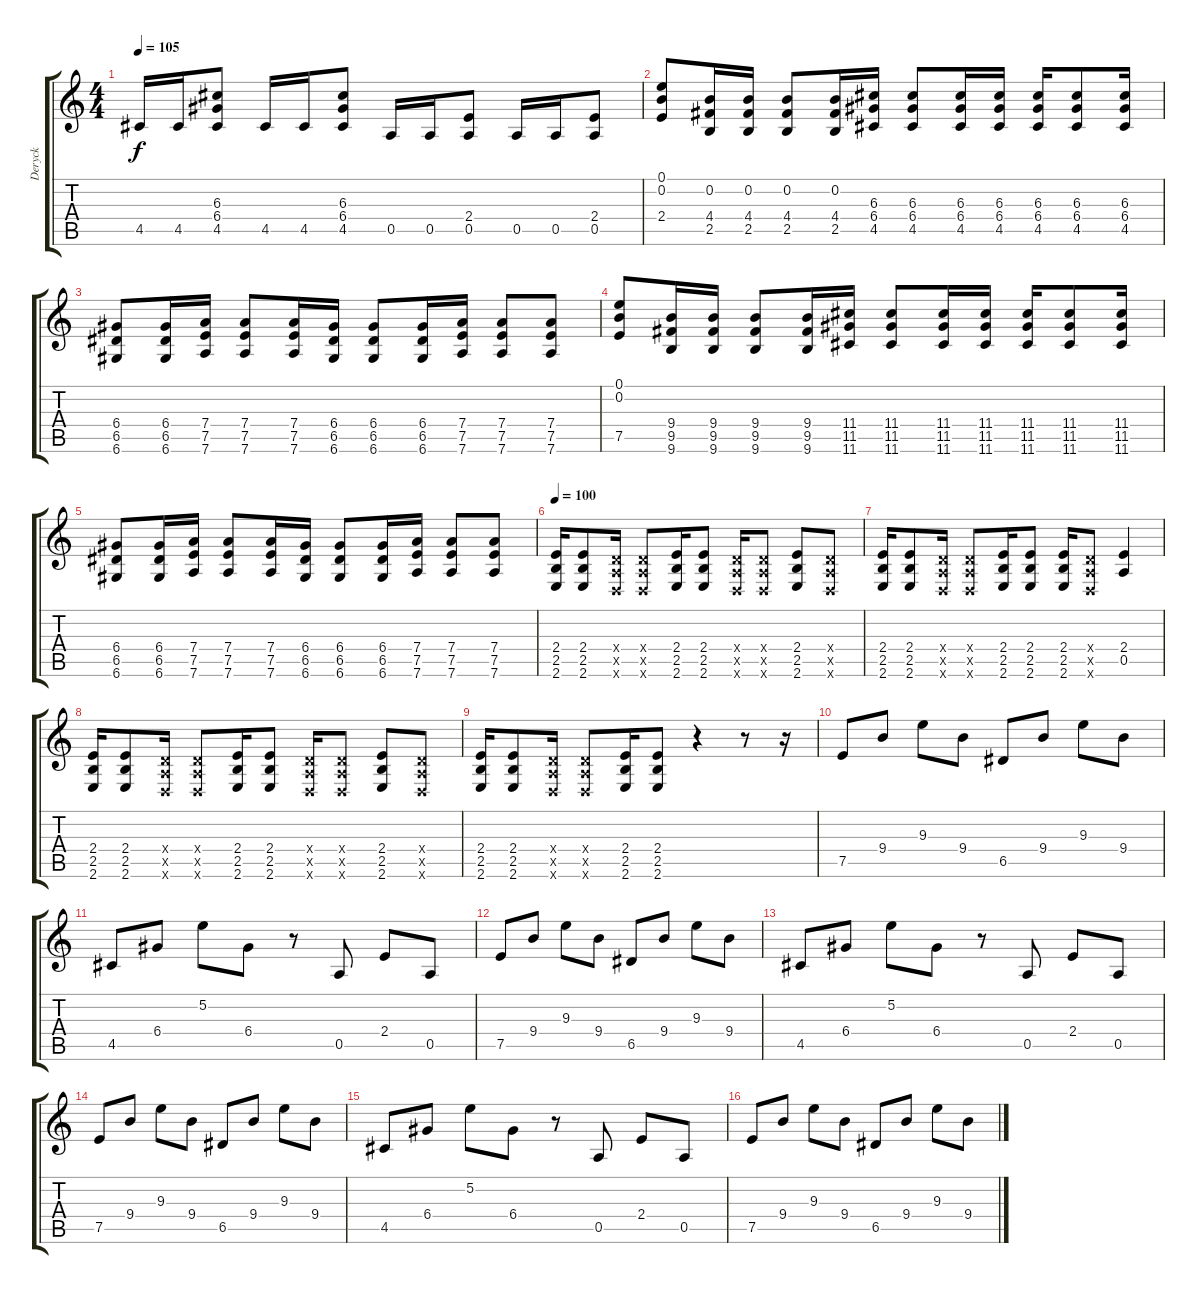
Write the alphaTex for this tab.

\track ("Deryck" "Deryck") {instrument distortionguitar}
\staff {score tabs}
\tuning (E4 B3 G3 D3 A2 D2) {hide}
\ts (4 4)
\tempo 105
\clef g2
\ks c
4.5.16{dy f} 4.5.16 (6.3 6.4 4.5).8 4.5.16 4.5.16 (6.3 6.4 4.5).8 0.5.16 0.5.16 (2.4 0.5).8 0.5.16 0.5.16 (2.4 0.5).8 |
(0.1 0.2 2.4).8 (0.2 4.4 2.5).16 (0.2 4.4 2.5).16 (0.2 4.4 2.5).8 (0.2 4.4 2.5).16 (6.3 6.4 4.5).16 (6.3 6.4 4.5).8 (6.3 6.4 4.5).16 (6.3 6.4 4.5).16 (6.3 6.4 4.5).16 (6.3 6.4 4.5).8 (6.3 6.4 4.5).16 |
(6.4 6.5 6.6).8 (6.4 6.5 6.6).16 (7.4 7.5 7.6).16 (7.4 7.5 7.6).8 (7.4 7.5 7.6).16 (6.4 6.5 6.6).16 (6.4 6.5 6.6).8 (6.4 6.5 6.6).16 (7.4 7.5 7.6).16 (7.4 7.5 7.6).8 (7.4 7.5 7.6).8 |
(0.1 0.2 7.5).8 (9.4 9.5 9.6).16 (9.4 9.5 9.6).16 (9.4 9.5 9.6).8 (9.4 9.5 9.6).16 (11.4 11.5 11.6).16 (11.4 11.5 11.6).8 (11.4 11.5 11.6).16 (11.4 11.5 11.6).16 (11.4 11.5 11.6).16 (11.4 11.5 11.6).8 (11.4 11.5 11.6).16 |
(6.4 6.5 6.6).8 (6.4 6.5 6.6).16 (7.4 7.5 7.6).16 (7.4 7.5 7.6).8 (7.4 7.5 7.6).16 (6.4 6.5 6.6).16 (6.4 6.5 6.6).8 (6.4 6.5 6.6).16 (7.4 7.5 7.6).16 (7.4 7.5 7.6).8 (7.4 7.5 7.6).8 |
\tempo 100
(2.4 2.5 2.6).16 (2.4 2.5 2.6).8 (0.4{x} 0.5{x} 0.6{x}).16 (0.4{x} 0.5{x} 0.6{x}).8 (2.4 2.5 2.6).16 (2.4 2.5 2.6).8 (0.4{x} 0.5{x} 0.6{x}).16 (0.4{x} 0.5{x} 0.6{x}).8 (2.4 2.5 2.6).8 (0.4{x} 0.5{x} 0.6{x}).8 |
(2.4 2.5 2.6).16 (2.4 2.5 2.6).8 (0.4{x} 0.5{x} 0.6{x}).16 (0.4{x} 0.5{x} 0.6{x}).8 (2.4 2.5 2.6).16 (2.4 2.5 2.6).8 (2.4 2.5 2.6).16 (0.4{x} 0.5{x} 0.6{x}).8 (2.4 0.5).4 |
(2.4 2.5 2.6).16 (2.4 2.5 2.6).8 (0.4{x} 0.5{x} 0.6{x}).16 (0.4{x} 0.5{x} 0.6{x}).8 (2.4 2.5 2.6).16 (2.4 2.5 2.6).8 (0.4{x} 0.5{x} 0.6{x}).16 (0.4{x} 0.5{x} 0.6{x}).8 (2.4 2.5 2.6).8 (0.4{x} 0.5{x} 0.6{x}).8 |
(2.4 2.5 2.6).16 (2.4 2.5 2.6).8 (0.4{x} 0.5{x} 0.6{x}).16 (0.4{x} 0.5{x} 0.6{x}).8 (2.4 2.5 2.6).16 (2.4 2.5 2.6).8 r.4 r.8 r.16 |
7.5.8{instrument electricguitarclean} 9.4.8 9.3.8 9.4.8 6.5.8 9.4.8 9.3.8 9.4.8 |
4.5.8 6.4.8 5.2.8 6.4.8 r.8 0.5.8 2.4.8 0.5.8 |
7.5.8 9.4.8 9.3.8 9.4.8 6.5.8 9.4.8 9.3.8 9.4.8 |
4.5.8 6.4.8 5.2.8 6.4.8 r.8 0.5.8 2.4.8 0.5.8 |
7.5.8 9.4.8 9.3.8 9.4.8 6.5.8 9.4.8 9.3.8 9.4.8 |
4.5.8 6.4.8 5.2.8 6.4.8 r.8 0.5.8 2.4.8 0.5.8 |
7.5.8 9.4.8 9.3.8 9.4.8 6.5.8 9.4.8 9.3.8 9.4.8
